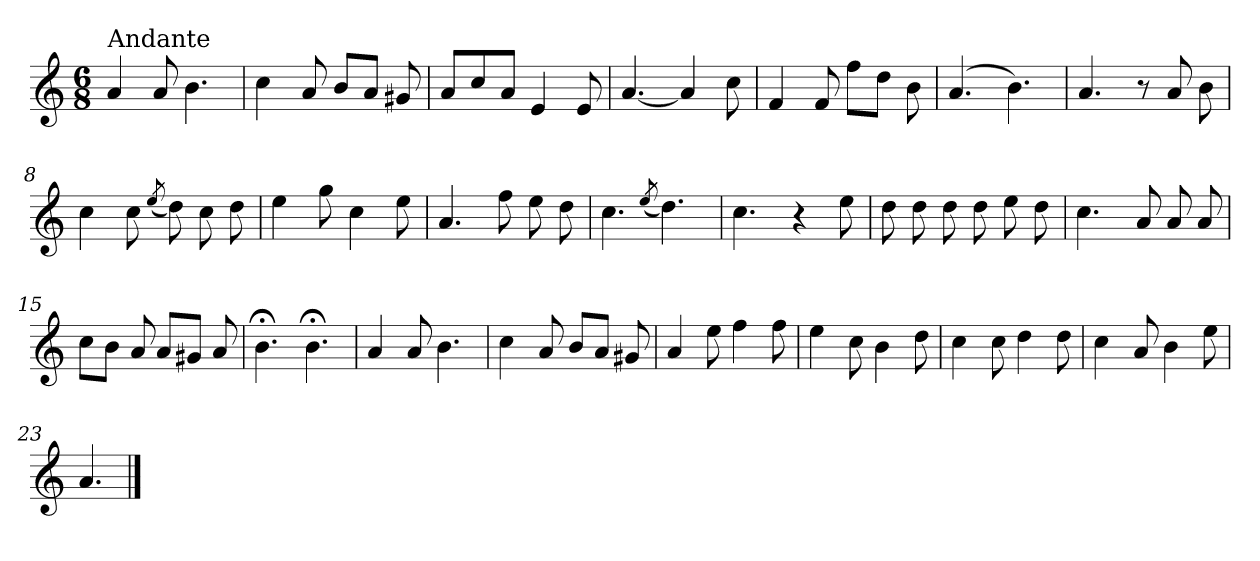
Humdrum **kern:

**kern
*part1
*staff1
*clefG2
*k[]
*a:
*M6/8
=1
!LO:TX:a:t=Andante
4a/
8a/
4.b\
=2
4cc\
8a/
8b/L
8a/J
8g#X/
=3
8a/L
8cc/
8a/J
4e/
8e/
=4
[4.a/
4a/]
8cc\
=5
4f/
8f/
8ff\L
8dd\J
8b\
=6
(>4.a/
4.b\)
!!LO:LB:g=z
=7
4.a/
8r
8a/
8b\
=8
4cc\
8cc\
(<8qee/
8dd\)
8cc\
8dd\
=9
4ee\
8gg\
4cc\
8ee\
=10
4.a/
8ff\
8ee\
8dd\
=11
4.cc\
(<8qee/
4.dd\)
=12
4.cc\
4r
8ee\
=13
8dd\
8dd\
8dd\
8dd\
8ee\
8dd\
!!LO:LB:g=z
=14
4.cc\
8a/
8a/
8a/
=15
8cc\L
8b\J
8a/
8a/L
8g#X/J
8a/
=16
4.b;<\
4.b;<\
=17
4a/
8a/
4.b\
=18
4cc\
8a/
8b/L
8a/J
8g#X/
=19
4a/
8ee\
4ff\
8ff\
=20
4ee\
8cc\
4b\
8dd\
!!LO:LB:g=z
=21
4cc\
8cc\
4dd\
8dd\
=22
4cc\
8a/
4b\
8ee\
=23
4.a/
==
*-
